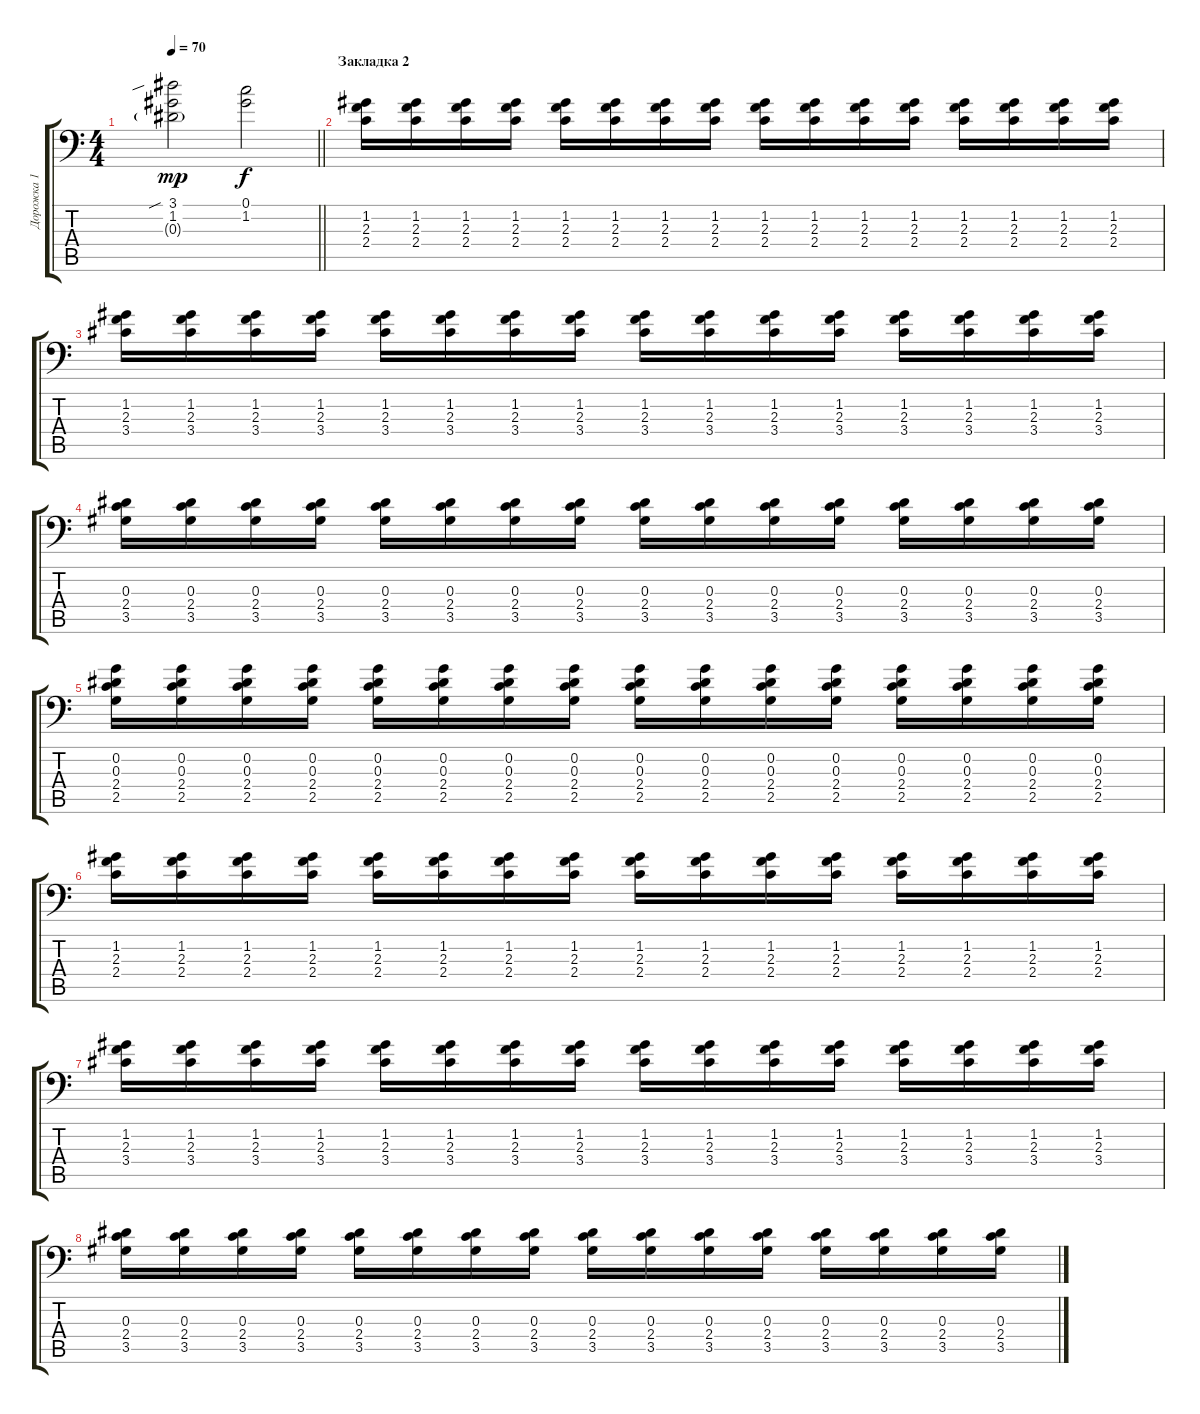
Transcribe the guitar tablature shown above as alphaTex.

\track ("Дорожка 1" "Дорожка 1") {instrument acousticguitarsteel}
\staff {score tabs}
\tuning (C4 G3 Eb3 Bb2 F2 Bb1) {hide}
\ts (4 4)
\tempo 70
\clef f4
\barLineRight lightlight
\ks c
(3.1{sib} 1.2 0.3{g}).2{dy mp} (0.1 1.2).2{dy f} |
\section ("" "Закладка 2")
(1.2 2.3 2.4).16{volume 14 instrument distortionguitar} (1.2 2.3 2.4).16 (1.2 2.3 2.4).16 (1.2 2.3 2.4).16 (1.2 2.3 2.4).16 (1.2 2.3 2.4).16 (1.2 2.3 2.4).16 (1.2 2.3 2.4).16 (1.2 2.3 2.4).16 (1.2 2.3 2.4).16 (1.2 2.3 2.4).16 (1.2 2.3 2.4).16 (1.2 2.3 2.4).16 (1.2 2.3 2.4).16 (1.2 2.3 2.4).16 (1.2 2.3 2.4).16 |
(1.2 2.3 3.4).16 (1.2 2.3 3.4).16 (1.2 2.3 3.4).16 (1.2 2.3 3.4).16 (1.2 2.3 3.4).16 (1.2 2.3 3.4).16 (1.2 2.3 3.4).16 (1.2 2.3 3.4).16 (1.2 2.3 3.4).16 (1.2 2.3 3.4).16 (1.2 2.3 3.4).16 (1.2 2.3 3.4).16 (1.2 2.3 3.4).16 (1.2 2.3 3.4).16 (1.2 2.3 3.4).16 (1.2 2.3 3.4).16 |
(0.3 2.4 3.5).16 (0.3 2.4 3.5).16 (0.3 2.4 3.5).16 (0.3 2.4 3.5).16 (0.3 2.4 3.5).16 (0.3 2.4 3.5).16 (0.3 2.4 3.5).16 (0.3 2.4 3.5).16 (0.3 2.4 3.5).16 (0.3 2.4 3.5).16 (0.3 2.4 3.5).16 (0.3 2.4 3.5).16 (0.3 2.4 3.5).16 (0.3 2.4 3.5).16 (0.3 2.4 3.5).16 (0.3 2.4 3.5).16 |
(0.2 0.3 2.4 2.5).16 (0.2 0.3 2.4 2.5).16 (0.2 0.3 2.4 2.5).16 (0.2 0.3 2.4 2.5).16 (0.2 0.3 2.4 2.5).16 (0.2 0.3 2.4 2.5).16 (0.2 0.3 2.4 2.5).16 (0.2 0.3 2.4 2.5).16 (0.2 0.3 2.4 2.5).16 (0.2 0.3 2.4 2.5).16 (0.2 0.3 2.4 2.5).16 (0.2 0.3 2.4 2.5).16 (0.2 0.3 2.4 2.5).16 (0.2 0.3 2.4 2.5).16 (0.2 0.3 2.4 2.5).16 (0.2 0.3 2.4 2.5).16 |
(1.2 2.3 2.4).16{volume 14 instrument distortionguitar} (1.2 2.3 2.4).16 (1.2 2.3 2.4).16 (1.2 2.3 2.4).16 (1.2 2.3 2.4).16 (1.2 2.3 2.4).16 (1.2 2.3 2.4).16 (1.2 2.3 2.4).16 (1.2 2.3 2.4).16 (1.2 2.3 2.4).16 (1.2 2.3 2.4).16 (1.2 2.3 2.4).16 (1.2 2.3 2.4).16 (1.2 2.3 2.4).16 (1.2 2.3 2.4).16 (1.2 2.3 2.4).16 |
(1.2 2.3 3.4).16 (1.2 2.3 3.4).16 (1.2 2.3 3.4).16 (1.2 2.3 3.4).16 (1.2 2.3 3.4).16 (1.2 2.3 3.4).16 (1.2 2.3 3.4).16 (1.2 2.3 3.4).16 (1.2 2.3 3.4).16 (1.2 2.3 3.4).16 (1.2 2.3 3.4).16 (1.2 2.3 3.4).16 (1.2 2.3 3.4).16 (1.2 2.3 3.4).16 (1.2 2.3 3.4).16 (1.2 2.3 3.4).16 |
(0.3 2.4 3.5).16 (0.3 2.4 3.5).16 (0.3 2.4 3.5).16 (0.3 2.4 3.5).16 (0.3 2.4 3.5).16 (0.3 2.4 3.5).16 (0.3 2.4 3.5).16 (0.3 2.4 3.5).16 (0.3 2.4 3.5).16 (0.3 2.4 3.5).16 (0.3 2.4 3.5).16 (0.3 2.4 3.5).16 (0.3 2.4 3.5).16 (0.3 2.4 3.5).16 (0.3 2.4 3.5).16 (0.3 2.4 3.5).16
